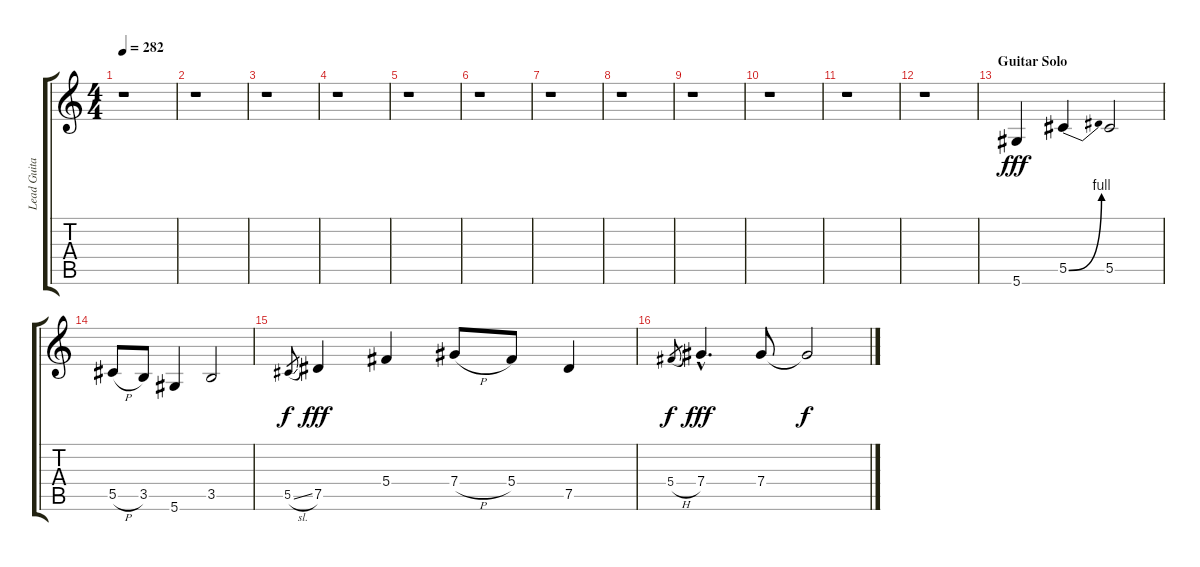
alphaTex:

\track ("Lead Guitar" "Lead Guita") {instrument overdrivenguitar}
\staff {score tabs}
\tuning (Eb4 Bb3 Gb3 Db3 Ab2 Eb2) {hide}
\ts (4 4)
\tempo 282
\clef g2
\ks c
r.1{dy f} |
r.1 |
r.1 |
r.1 |
r.1 |
r.1 |
r.1 |
r.1 |
r.1 |
r.1 |
r.1 |
r.1 |
\section ("" "Guitar Solo")
5.6.4{dy fff} 5.5{be (bend 0 0 60 4)}.4 5.5.2 |
5.5{h}.8 3.5.8 5.6.4 3.5.2 |
5.5{sl}.8{gr dy f} 7.5.4{dy fff} 5.4.4 7.4{h}.8 5.4.8 7.5.4 |
5.4{h}.8{gr dy f} 7.4{hac}.4{d dy fff} 7.4.8 7.4{t}.2{dy f}
